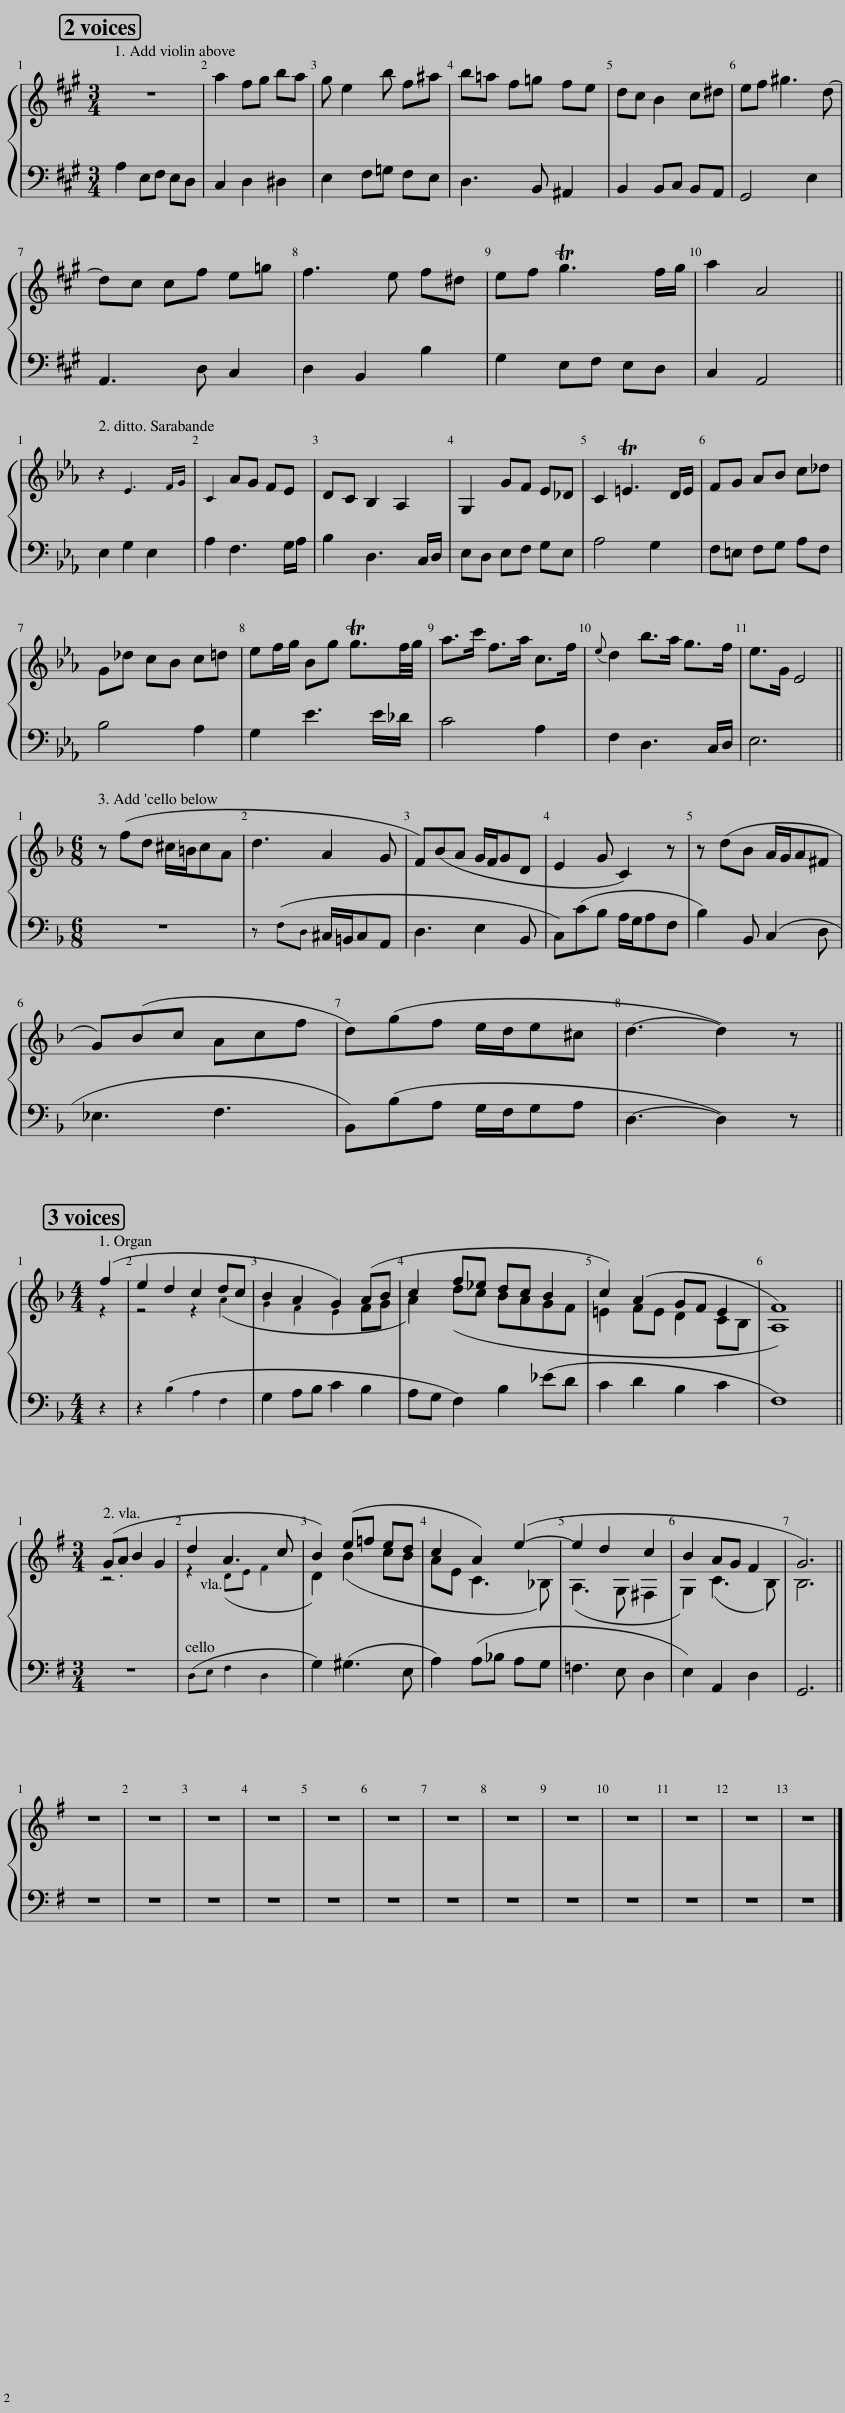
X:1
%%score { ( 1 3 ) | 2 }
L:1/8
M:3/4
I:linebreak $
K:A
V:1 treble
V:3 treble
V:2 bass
V:1
 z6 | a2 fg ba | g e2 b f^a | b=a f=g fe | dc B2 c^d | %5
 ef ^g3 d- |$ dc cf e=g | f3 e f^d | ef Tg3 f/g/ | a2 A4 ||$ %10
[K:Eb][Q:1/4=80] z2 E3 F/G/ | C2 AG FE | DC B,2 A,2 | G,2 GF E_D | C2 T=E3 D/E/ | %15
 FG AB c_d |$ G_d cB c=d | ef/g/ Bg Tg3/2f/4g/4 | a>c' f>a c>f |{e} d2 b>a g>f | %20
 e>G E4 ||$[K:F][M:6/8] z (fd ^c/=B/cA | d3 A2 G | F)(BA G/F/GD | E2 G C2) z | %25
 z (dB A/G/A^F |$ G)(Bc Acf | d)(gf e/d/e^c | d3- d2) z ||$[K:F][M:4/4][Q:1/4=100] (f2 | %30
 e2 d2 c2 dc | B2 A2 G2) (AB | c2 f_e dc B2 | c2) (A2 GF E2 | F8) ||$ %35
[K:G][M:3/4] (GA B2 G2 | d2 A3 c | B2) (e=f ed | c2 A2) (e2- | e2 d2 c2 | %40
 B2 AG F2 | G6) ||$ z6 | z6 | z6 | %45
 z6 | z6 | z6 | z6 | z6 | %50
 z6 | z6 | z6 | z6 | z6 |] %55
V:2
 A,2 E,F, E,D, | C,2 D,2 ^D,2 | E,2 F,=G, F,E, | D,3 B,, ^A,,2 | B,,2 B,,C, B,,A,, | %5
 G,,4 E,2 |$ A,,3 D, C,2 | D,2 B,,2 B,2 | G,2 E,F, E,D, | C,2 A,,4 ||$ %10
[K:Eb] E,2 G,2 E,2 | A,2 F,3 G,/A,/ | B,2 D,3 C,/D,/ | E,D, E,F, G,E, | A,4 G,2 | %15
 F,=E, F,G, A,F, |$ B,4 A,2 | G,2 E3 E/_D/ | C4 A,2 | F,2 D,3 C,/D,/ | %20
 E,6 ||$[K:F][M:6/8] z6 | z (F,D, ^C,/=B,,/C,A,, | D,3 E,2 B,, | C,)(CB, A,/G,/A,F, | %25
 B,2) B,, (C,2 D, |$ _E,3 F,3 | B,,)(B,A, G,/F,/G,A, | D,3- D,2) z ||$[K:F][M:4/4] z2 | %30
 z2 (B,2 A,2 F,2 | G,2 A,B, C2 B,2 | A,G, F,2) B,2 (_ED | C2 D2 B,2 C2 | F,8) ||$ %35
[K:G][M:3/4] z6 | (D,E, F,2 D,2 | G,2) (^G,3 E, | A,2) (A,_B, A,G, | =F,3 E, D,2 | %40
 E,2) A,,2 D,2 | G,,6 ||$ z6 | z6 | z6 | %45
 z6 | z6 | z6 | z6 | z6 | %50
 z6 | z6 | z6 | z6 | z6 |] %55
V:3
 x6 | x6 | x6 | x6 | x6 | %5
 x6 |$ x6 | x6 | x6 | x6 ||$ %10
[K:Eb] x6 | x6 | x6 | x6 | x6 | %15
 x6 |$ x6 | x6 | x6 | x6 | %20
 x6 ||$[K:F][M:6/8] x6 | x6 | x6 | x6 | %25
 x6 |$ x6 | x6 | x6 ||$[K:F][M:4/4] z2 | %30
 z4 z2 (A2 | G2 F2 E2 FG | A2) (dc BAGF | =E2 FE D2 CB, | A,8) ||$ %35
[K:G][M:3/4] z6 | z2 (DE F2 | D2) (B2 cB | AE C3 _B,) | (A,3 G, ^F,2 | %40
 G,2) (C3 B,) | B,6 ||$ x6 | x6 | x6 | %45
 x6 | x6 | x6 | x6 | x6 | %50
 x6 | x6 | x6 | x6 | x6 |] %55
